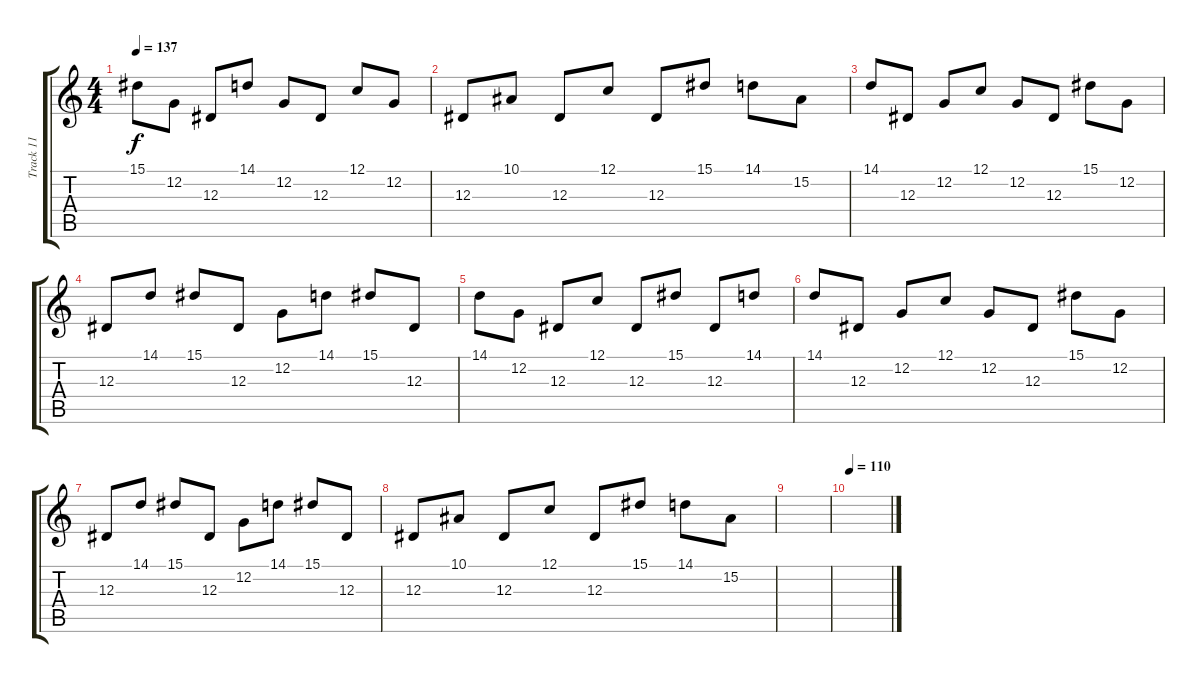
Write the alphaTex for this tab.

\track ("Track 11" "Track 11") {instrument shamisen}
\staff {score tabs}
\tuning (C4 G3 Eb3 Bb2 F2 C2) {hide}
\ts (4 4)
\tempo 137
\clef g2
\ks c
15.1.8{dy f} 12.2.8 12.3.8 14.1.8 12.2.8 12.3.8 12.1.8 12.2.8 |
12.3.8 10.1.8 12.3.8 12.1.8 12.3.8 15.1.8 14.1.8 15.2.8 |
14.1.8 12.3.8 12.2.8 12.1.8 12.2.8 12.3.8 15.1.8 12.2.8 |
12.3.8 14.1.8 15.1.8 12.3.8 12.2.8 14.1.8 15.1.8 12.3.8 |
14.1.8 12.2.8 12.3.8 12.1.8 12.3.8 15.1.8 12.3.8 14.1.8 |
14.1.8 12.3.8 12.2.8 12.1.8 12.2.8 12.3.8 15.1.8 12.2.8 |
12.3.8 14.1.8 15.1.8 12.3.8 12.2.8 14.1.8 15.1.8 12.3.8 |
12.3.8 10.1.8 12.3.8 12.1.8 12.3.8 15.1.8 14.1.8 15.2.8 |
|
\tempo 105
\tempo 110
